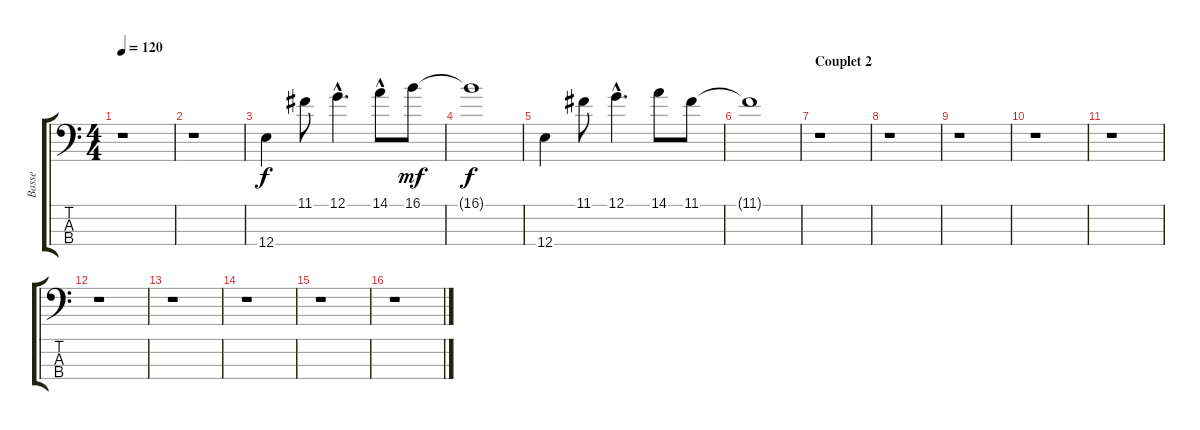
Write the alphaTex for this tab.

\track ("Basse" "Basse") {instrument fretlessbass}
\staff {score tabs}
\tuning (G2 D2 A1 E1) {hide}
\ts (4 4)
\tempo 120
\clef f4
\ks c
r.1{dy f} |
r.1 |
12.4.4 11.1.8 12.1{hac}.4{d} 14.1{hac}.8 16.1.8{dy mf} |
16.1{t}.1{dy f} |
12.4.4 11.1.8 12.1{hac}.4{d} 14.1.8 11.1.8 |
11.1{t}.1 |
\section ("" "Couplet 2")
r.1 |
r.1 |
r.1 |
r.1 |
r.1 |
r.1 |
r.1 |
r.1 |
r.1 |
r.1
